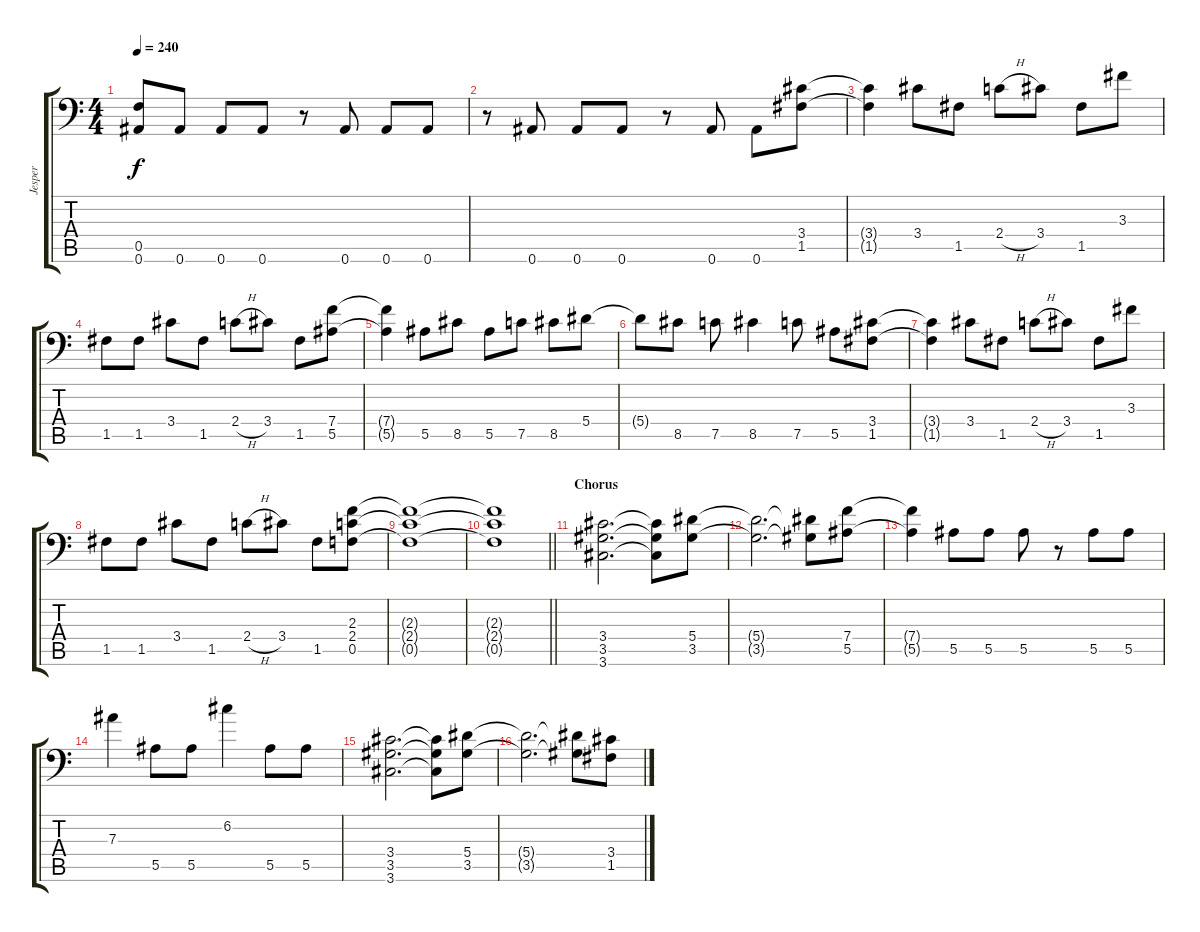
\track ("Jesper" "Jesper") {instrument distortionguitar}
\staff {score tabs}
\tuning (C4 G3 Eb3 Bb2 F2 Bb1) {hide}
\ts (4 4)
\tempo 240
\clef f4
\ks c
(0.5{t} 0.6{t}).8{dy f} 0.6.8 0.6.8 0.6.8 r.8 0.6.8 0.6.8 0.6.8 |
r.8 0.6.8 0.6.8 0.6.8 r.8 0.6.8 0.6.8 (3.4 1.5).8 |
(3.4{t} 1.5{t}).4 3.4.8 1.5.8 2.4{h}.8 3.4.8 1.5.8 3.3.8 |
1.5.8 1.5.8 3.4.8 1.5.8 2.4{h}.8 3.4.8 1.5.8 (7.4 5.5).8 |
(7.4{t} 5.5{t}).4 5.5.8 8.5.8 5.5.8 7.5.8 8.5.8 5.4.8 |
5.4{t}.8 8.5.8 7.5.8 8.5.4 7.5.8 5.5.8 (3.4 1.5).8 |
(3.4{t} 1.5{t}).4 3.4.8 1.5.8 2.4{h}.8 3.4.8 1.5.8 3.3.8 |
1.5.8 1.5.8 3.4.8 1.5.8 2.4{h}.8 3.4.8 1.5.8 (2.3 2.4 0.5).8 |
(2.3{t} 2.4{t} 0.5{t}).1 |
\barLineRight lightlight
(2.3{t} 2.4{t} 0.5{t}).1 |
\section ("" "Chorus")
(3.4 3.5 3.6).2{d} (3.4{t} 3.5{t} 3.6{t}).8 (5.4 3.5).8 |
(5.4{t} 3.5{t}).2{d} (5.4{t} 3.5{t}).8 (7.4 5.5).8 |
(7.4{t} 5.5{t}).4 5.5.8 5.5.8 5.5.8 r.8 5.5.8 5.5.8 |
7.3.4 5.5.8 5.5.8 6.2.4 5.5.8 5.5.8 |
(3.4 3.5 3.6).2{d} (3.4{t} 3.5{t} 3.6{t}).8 (5.4 3.5).8 |
(5.4{t} 3.5{t}).2{d} (5.4{t} 3.5{t}).8 (3.4 1.5).8
